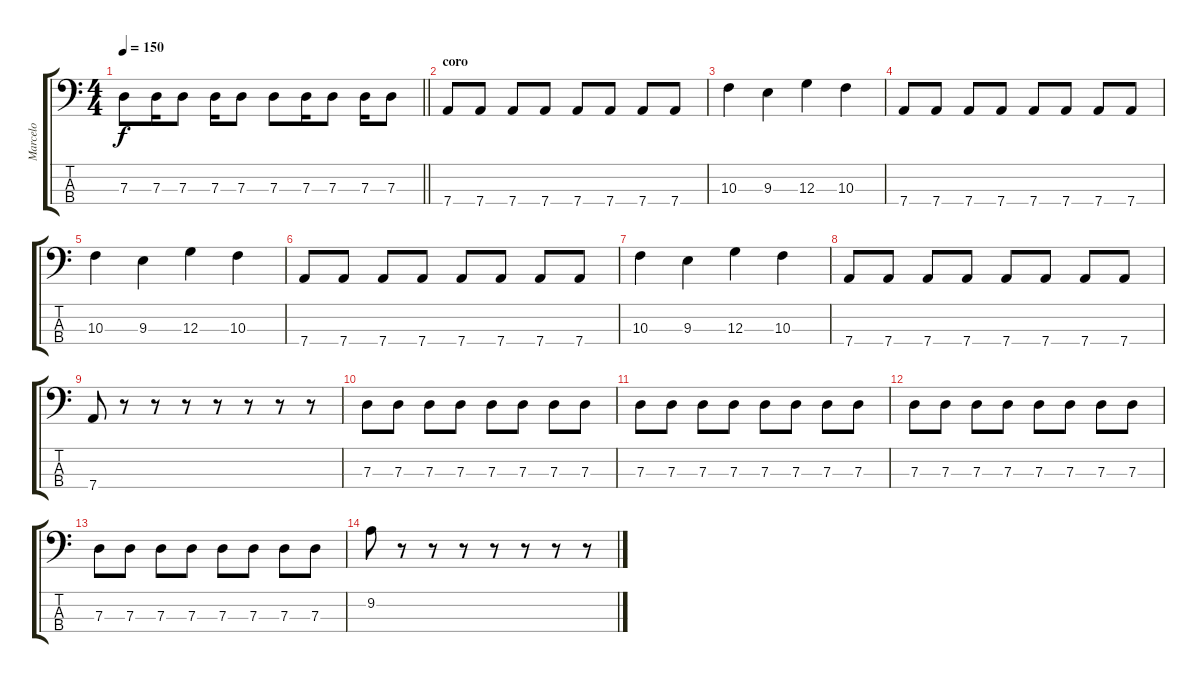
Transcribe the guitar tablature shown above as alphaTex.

\track ("Marcelo" "Marcelo") {instrument slapbass2}
\staff {score tabs}
\tuning (F2 C2 G1 D1) {hide}
\ts (4 4)
\tempo 150
\clef f4
\barLineRight lightlight
\ks c
7.3.8{dy f} 7.3.16 7.3.8 7.3.16 7.3.8 7.3.8 7.3.16 7.3.8 7.3.16 7.3.8 |
\section ("" "coro")
7.4.8 7.4.8 7.4.8 7.4.8 7.4.8 7.4.8 7.4.8 7.4.8 |
10.3.4 9.3.4 12.3.4 10.3.4 |
7.4.8 7.4.8 7.4.8 7.4.8 7.4.8 7.4.8 7.4.8 7.4.8 |
10.3.4 9.3.4 12.3.4 10.3.4 |
7.4.8 7.4.8 7.4.8 7.4.8 7.4.8 7.4.8 7.4.8 7.4.8 |
10.3.4 9.3.4 12.3.4 10.3.4 |
7.4.8 7.4.8 7.4.8 7.4.8 7.4.8 7.4.8 7.4.8 7.4.8 |
7.4.8 r.8 r.8 r.8 r.8 r.8 r.8 r.8 |
7.3.8 7.3.8 7.3.8 7.3.8 7.3.8 7.3.8 7.3.8 7.3.8 |
7.3.8 7.3.8 7.3.8 7.3.8 7.3.8 7.3.8 7.3.8 7.3.8 |
7.3.8 7.3.8 7.3.8 7.3.8 7.3.8 7.3.8 7.3.8 7.3.8 |
7.3.8 7.3.8 7.3.8 7.3.8 7.3.8 7.3.8 7.3.8 7.3.8 |
9.2.8 r.8 r.8 r.8 r.8 r.8 r.8 r.8
